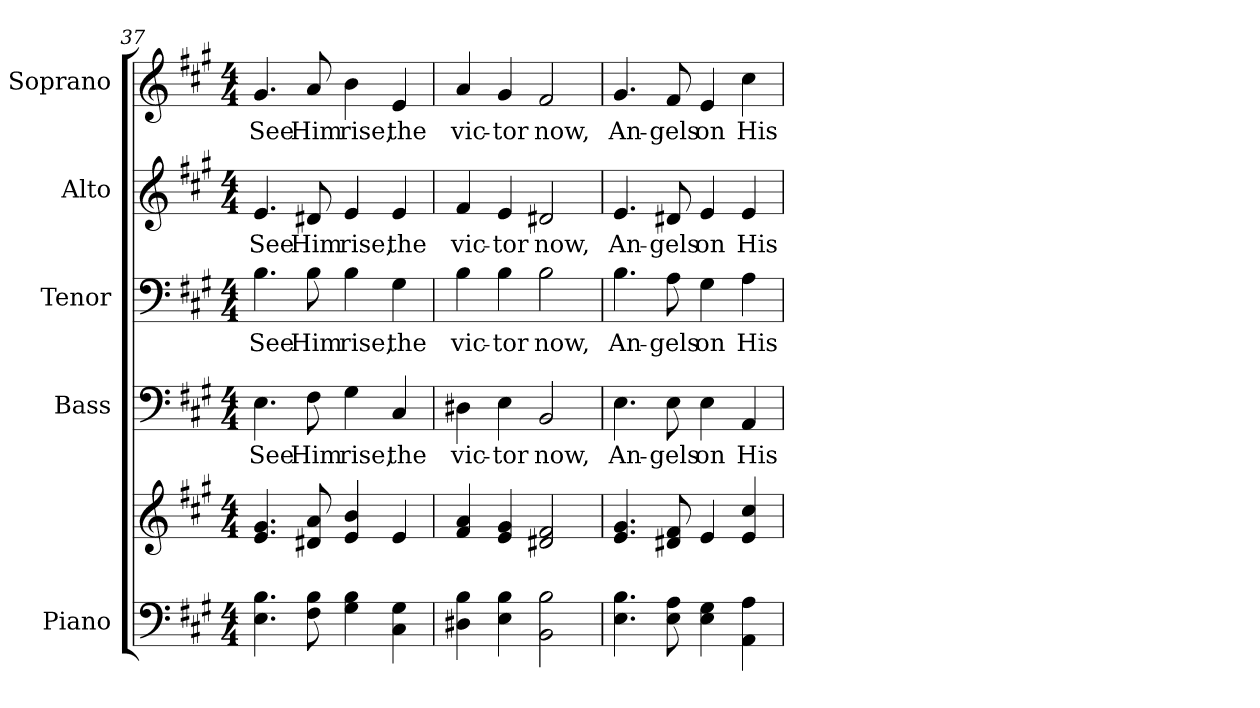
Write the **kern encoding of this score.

**kern	**kern	**kern	**text	**kern	**text	**kern	**text	**kern	**text
*part5	*part5	*part4	*part4	*part3	*part3	*part2	*part2	*part1	*part1
*staff6	*staff5	*staff4	*staff4	*staff3	*staff3	*staff2	*staff2	*staff1	*staff1
*I"Piano	*	*I"Bass	*	*I"Tenor	*	*I"Alto	*	*I"Soprano	*
*I'Pno.	*	*I'B.	*	*I'T.	*	*I'A.	*	*I'S.	*
!!LO:PB:g=z
*clefF4	*clefG2	*clefF4	*	*clefF4	*	*clefG2	*	*clefG2	*
*k[f#c#g#]	*k[f#c#g#]	*k[f#c#g#]	*	*k[f#c#g#]	*	*k[f#c#g#]	*	*k[f#c#g#]	*
*A:	*A:	*A:	*	*A:	*	*A:	*	*A:	*
*M4/4	*M4/4	*M4/4	*	*M4/4	*	*M4/4	*	*M4/4	*
=37	=37	=37	=37	=37	=37	=37	=37	=37	=37
!	!	!	!LO:LY:b:color=#000000	!	!	!	!	!	!
!	!	!	!	!	!LO:LY:b:color=#000000	!	!	!	!
!	!	!	!	!	!	!	!LO:LY:b:color=#000000	!	!
!	!	!	!	!	!	!	!	!	!LO:LY:b:color=#000000
4.Ei\ 4.Bi	4.ei/ 4.g#i	4.Ei\	See	4.Bi\	See	4.ei/	See	4.g#i/	See
!	!	!	!LO:LY:b:color=#000000	!	!	!	!	!	!
!	!	!	!	!	!LO:LY:b:color=#000000	!	!	!	!
!	!	!	!	!	!	!	!LO:LY:b:color=#000000	!	!
!	!	!	!	!	!	!	!	!	!LO:LY:b:color=#000000
8F#i\ 8Bi	8d#Xi/ 8ai	8F#i\	Him	8Bi\	Him	8d#Xi/	Him	8ai/	Him
!	!	!	!LO:LY:b:color=#000000	!	!	!	!	!	!
!	!	!	!	!	!LO:LY:b:color=#000000	!	!	!	!
!	!	!	!	!	!	!	!LO:LY:b:color=#000000	!	!
!	!	!	!	!	!	!	!	!	!LO:LY:b:color=#000000
4G#i\ 4Bi	4ei/ 4bi	4G#i\	rise,	4Bi\	rise,	4ei/	rise,	4bi\	rise,
!	!	!	!LO:LY:b:color=#000000	!	!	!	!	!	!
!	!	!	!	!	!LO:LY:b:color=#000000	!	!	!	!
!	!	!	!	!	!	!	!LO:LY:b:color=#000000	!	!
!	!	!	!	!	!	!	!	!	!LO:LY:b:color=#000000
4C#i\ 4G#i	4ei/	4C#i/	the	4G#i\	the	4ei/	the	4ei/	the
=38	=38	=38	=38	=38	=38	=38	=38	=38	=38
!	!	!	!LO:LY:b:color=#000000	!	!	!	!	!	!
!	!	!	!	!	!LO:LY:b:color=#000000	!	!	!	!
!	!	!	!	!	!	!	!LO:LY:b:color=#000000	!	!
!	!	!	!	!	!	!	!	!	!LO:LY:b:color=#000000
4D#Xi\ 4Bi	4f#i/ 4ai	4D#Xi\	vic-	4Bi\	vic-	4f#i/	vic-	4ai/	vic-
!	!	!	!LO:LY:b:color=#000000	!	!	!	!	!	!
!	!	!	!	!	!LO:LY:b:color=#000000	!	!	!	!
!	!	!	!	!	!	!	!LO:LY:b:color=#000000	!	!
!	!	!	!	!	!	!	!	!	!LO:LY:b:color=#000000
4Ei\ 4Bi	4ei/ 4g#i	4Ei\	-tor	4Bi\	-tor	4ei/	-tor	4g#i/	-tor
!	!	!	!LO:LY:b:color=#000000	!	!	!	!	!	!
!	!	!	!	!	!LO:LY:b:color=#000000	!	!	!	!
!	!	!	!	!	!	!	!LO:LY:b:color=#000000	!	!
!	!	!	!	!	!	!	!	!	!LO:LY:b:color=#000000
2BBi\ 2Bi	2d#Xi/ 2f#i	2BBi/	now,	2Bi\	now,	2d#Xi/	now,	2f#i/	now,
!!LO:PB:g=z
=39	=39	=39	=39	=39	=39	=39	=39	=39	=39
!	!	!	!LO:LY:b:color=#000000	!	!	!	!	!	!
!	!	!	!	!	!LO:LY:b:color=#000000	!	!	!	!
!	!	!	!	!	!	!	!LO:LY:b:color=#000000	!	!
!	!	!	!	!	!	!	!	!	!LO:LY:b:color=#000000
4.Ei\ 4.Bi	4.ei/ 4.g#i	4.Ei\	An-	4.Bi\	An-	4.ei/	An-	4.g#i/	An-
!	!	!	!LO:LY:b:color=#000000	!	!	!	!	!	!
!	!	!	!	!	!LO:LY:b:color=#000000	!	!	!	!
!	!	!	!	!	!	!	!LO:LY:b:color=#000000	!	!
!	!	!	!	!	!	!	!	!	!LO:LY:b:color=#000000
8Ei\ 8Ai	8d#Xi/ 8f#i	8Ei\	-gels	8Ai\	-gels	8d#Xi/	-gels	8f#i/	-gels
!	!	!	!LO:LY:b:color=#000000	!	!	!	!	!	!
!	!	!	!	!	!LO:LY:b:color=#000000	!	!	!	!
!	!	!	!	!	!	!	!LO:LY:b:color=#000000	!	!
!	!	!	!	!	!	!	!	!	!LO:LY:b:color=#000000
4Ei\ 4G#i	4ei/	4Ei\	on	4G#i\	on	4ei/	on	4ei/	on
!	!	!	!LO:LY:b:color=#000000	!	!	!	!	!	!
!	!	!	!	!	!LO:LY:b:color=#000000	!	!	!	!
!	!	!	!	!	!	!	!LO:LY:b:color=#000000	!	!
!	!	!	!	!	!	!	!	!	!LO:LY:b:color=#000000
4AAi\ 4Ai	4ei/ 4cc#i	4AAi/	His	4Ai\	His	4ei/	His	4cc#i\	His
=	=	=	=	=	=	=	=	=	=
*-	*-	*-	*-	*-	*-	*-	*-	*-	*-
